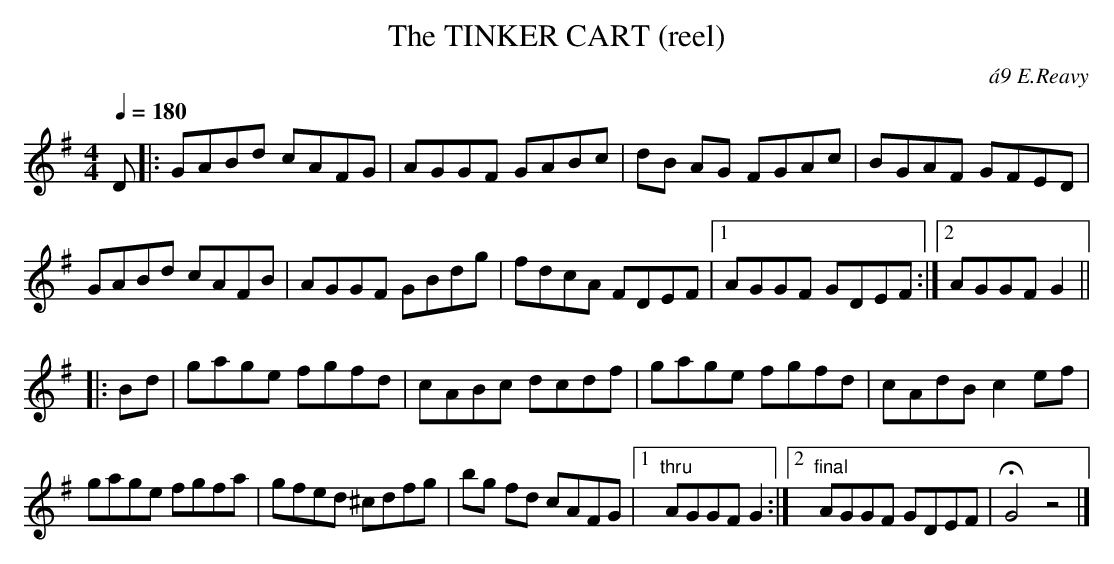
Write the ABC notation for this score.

X:1
T:TINKER CART (reel), The
C:\'a9 E.Reavy
Y:"allegro moderato"
Q:1/4=180
M:4/4
L:1/8
K:G
D|:GABd cAFG|AGGF GABc|dB AG FGAc|BGAF GFED|
GABd cAFB|AGGF GBdg|fdcA FDEF|1 AGGF GDEF:|2 AGGF G2||
|:Bd|gage fgfd|cABc dcdf|gage fgfd|cAdB c2 ef|
gage fgfa|gfed ^cdfg|bg fd cAFG|1 "thru"AGGF G2 :|\
[2 "final"AGGF GDEF|HG4z4|]
